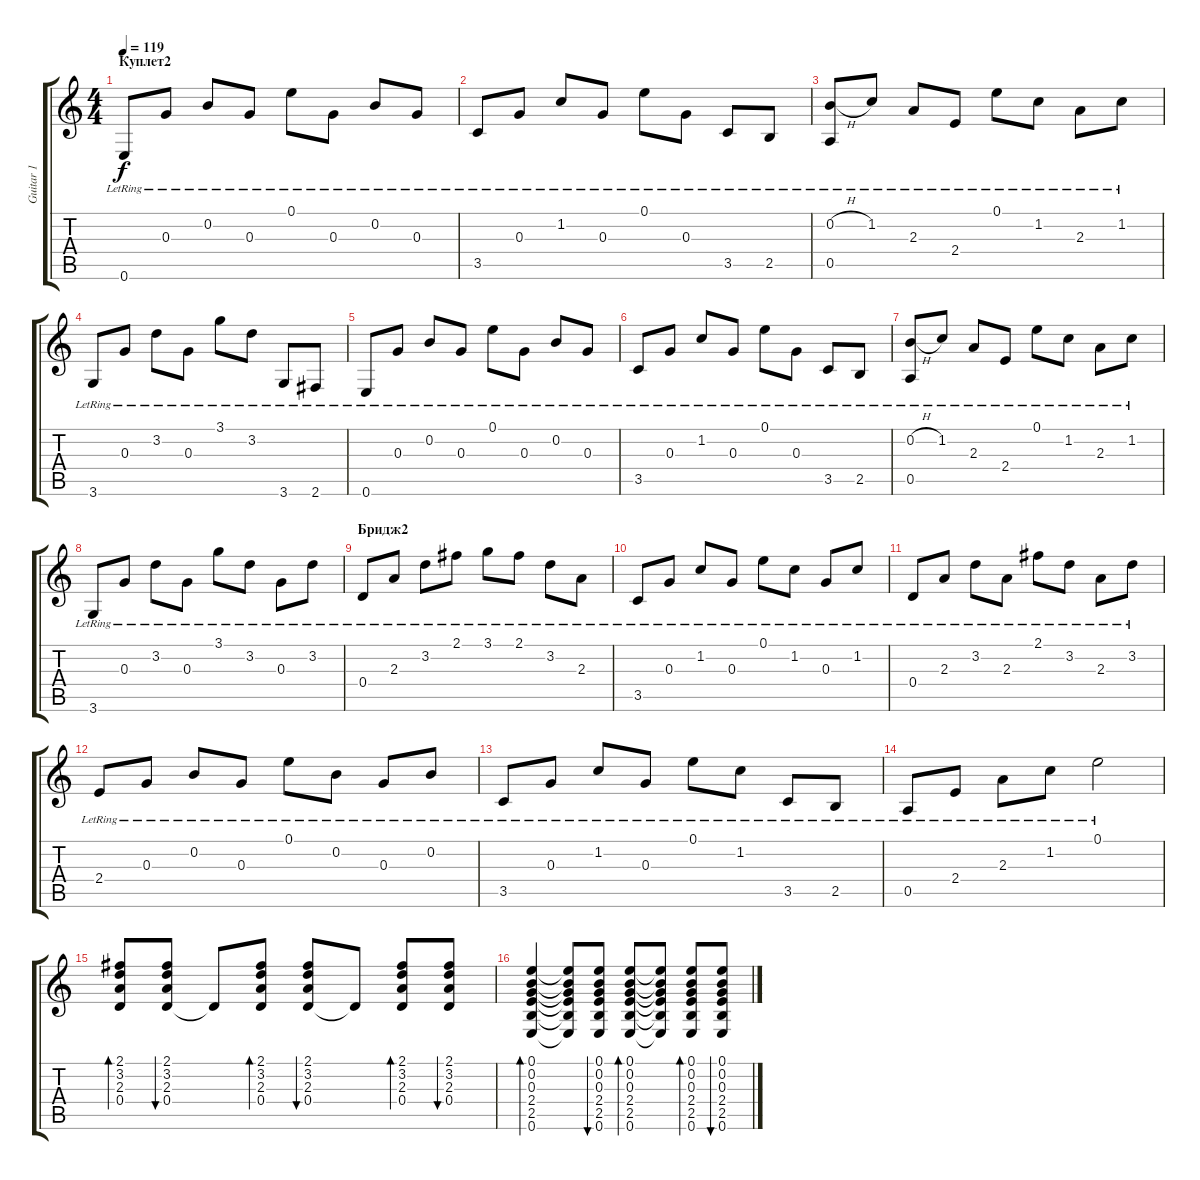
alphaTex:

\track ("Guitar 1" "Guitar 1") {instrument acousticguitarsteel}
\staff {score tabs}
\tuning (E4 B3 G3 D3 A2 E2) {hide}
\ts (4 4)
\section ("" "Куплет2")
\tempo 119
\clef g2
\ks c
0.6{lr}.8{dy f volume 13} 0.3{lr}.8 0.2{lr}.8 0.3{lr}.8 0.1{lr}.8 0.3{lr}.8 0.2{lr}.8 0.3{lr}.8 |
3.5{lr}.8 0.3{lr}.8 1.2{lr}.8 0.3{lr}.8 0.1{lr}.8 0.3{lr}.8 3.5{lr}.8 2.5{lr}.8 |
(0.2{h} 0.5{lr}).8 1.2{lr}.8 2.3{lr}.8 2.4{lr}.8 0.1{lr}.8 1.2{lr}.8 2.3{lr}.8 1.2{lr}.8 |
3.6{lr}.8 0.3{lr}.8 3.2{lr}.8 0.3{lr}.8 3.1{lr}.8 3.2{lr}.8 3.6{lr}.8 2.6{lr}.8 |
0.6{lr}.8 0.3{lr}.8 0.2{lr}.8 0.3{lr}.8 0.1{lr}.8 0.3{lr}.8 0.2{lr}.8 0.3{lr}.8 |
3.5{lr}.8 0.3{lr}.8 1.2{lr}.8 0.3{lr}.8 0.1{lr}.8 0.3{lr}.8 3.5{lr}.8 2.5{lr}.8 |
(0.2{h} 0.5{lr}).8 1.2{lr}.8 2.3{lr}.8 2.4{lr}.8 0.1{lr}.8 1.2{lr}.8 2.3{lr}.8 1.2{lr}.8 |
3.6{lr}.8 0.3{lr}.8 3.2{lr}.8 0.3{lr}.8 3.1{lr}.8 3.2{lr}.8 0.3{lr}.8 3.2{lr}.8 |
\section ("" "Бридж2")
0.4{lr}.8 2.3{lr}.8 3.2{lr}.8 2.1{lr}.8 3.1{lr}.8 2.1{lr}.8 3.2{lr}.8 2.3{lr}.8 |
3.5{lr}.8 0.3{lr}.8 1.2{lr}.8 0.3{lr}.8 0.1{lr}.8 1.2{lr}.8 0.3{lr}.8 1.2{lr}.8 |
0.4{lr}.8 2.3{lr}.8 3.2{lr}.8 2.3{lr}.8 2.1{lr}.8 3.2{lr}.8 2.3{lr}.8 3.2{lr}.8 |
2.4{lr}.8 0.3{lr}.8 0.2{lr}.8 0.3{lr}.8 0.1{lr}.8 0.2{lr}.8 0.3{lr}.8 0.2{lr}.8 |
3.5{lr}.8 0.3{lr}.8 1.2{lr}.8 0.3{lr}.8 0.1{lr}.8 1.2{lr}.8 3.5{lr}.8 2.5{lr}.8 |
0.5{lr}.8 2.4{lr}.8 2.3{lr}.8 1.2{lr}.8 0.1{lr}.2 |
(2.1 3.2 2.3 0.4).8{bd 60 volume 11} (2.1 3.2 2.3 0.4).8{bu 60} 0.4{t}.8 (2.1 3.2 2.3 0.4).8{bd 60} (2.1 3.2 2.3 0.4).8{bu 60} 0.4{t}.8 (2.1 3.2 2.3 0.4).8{bd 60} (2.1 3.2 2.3 0.4).8{bu 60} |
(0.1 0.2 0.3 2.4 2.5 0.6).4{bd 60} (0.1{t} 0.2{t} 0.3{t} 2.4{t} 2.5{t} 0.6{t}).8 (0.1 0.2 0.3 2.4 2.5 0.6).8{bu 60} (0.1 0.2 0.3 2.4 2.5 0.6).8{bd 60} (0.1{t} 0.2{t} 0.3{t} 2.4{t} 2.5{t} 0.6{t}).8 (0.1 0.2 0.3 2.4 2.5 0.6).8{bd 60} (0.1 0.2 0.3 2.4 2.5 0.6).8{bu 60}
